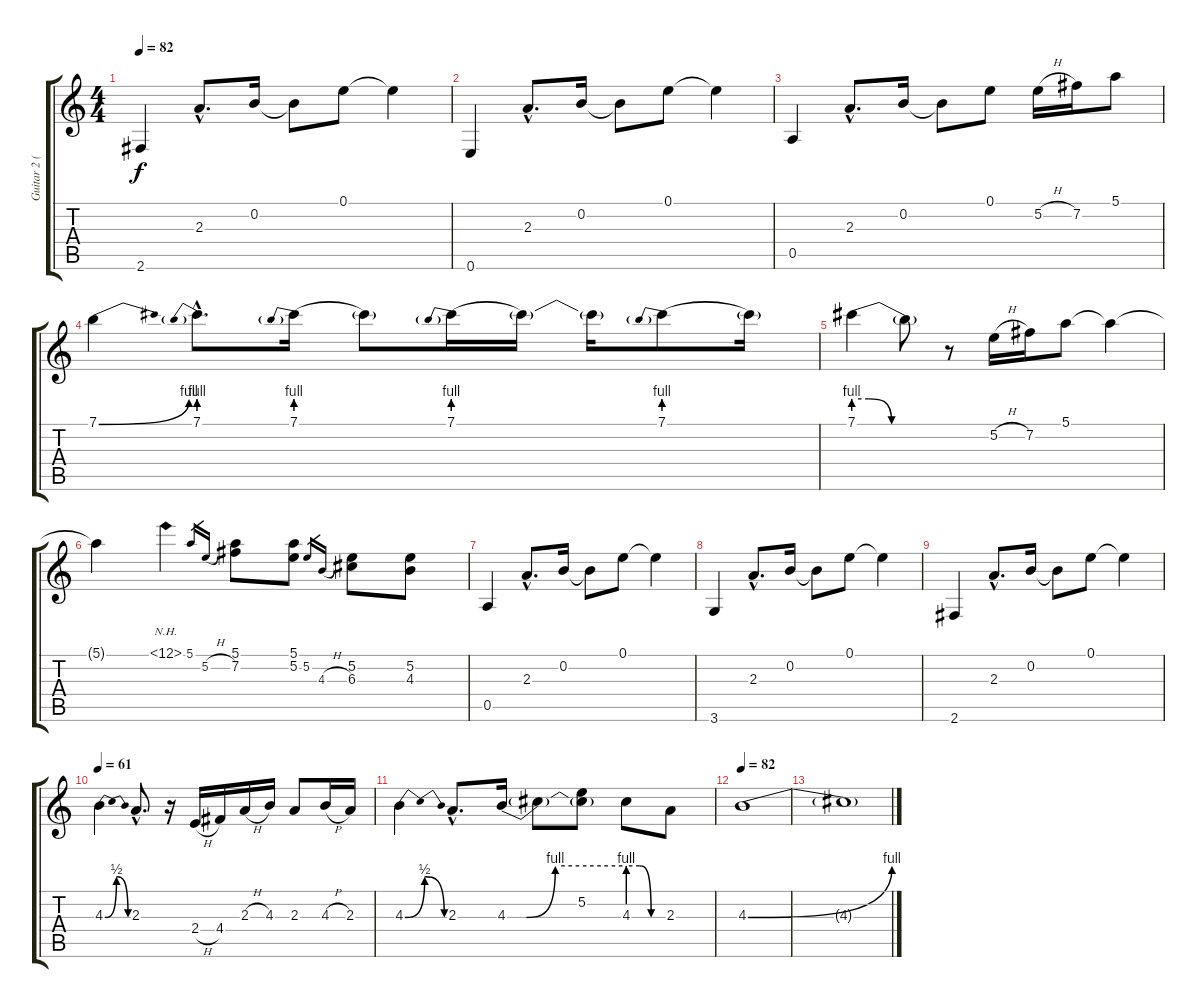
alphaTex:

\track ("Guitar 2 (Gem)" "Guitar 2 (") {instrument overdrivenguitar}
\staff {score tabs}
\tuning (E4 B3 G3 D3 A2 E2) {hide}
\ts (4 4)
\tempo 82
\clef g2
\ks c
2.6.4{dy f} 2.3{hac}.8{d} 0.2.16 0.2{t}.8 0.1.8 0.1{t}.4 |
0.6.4 2.3{hac}.8{d} 0.2.16 0.2{t}.8 0.1.8 0.1{t}.4 |
0.5.4 2.3{hac}.8{d} 0.2.16 0.2{t}.8 0.1.8 5.2{h}.16{volume 16} 7.2.16 5.1.8 |
7.1{be (bend 0 0 60 4)}.4 7.1{be (prebend 0 4 60 4) hac}.8{d} 7.1{be (prebend 0 4 60 4)}.16 7.1{t}.8 7.1{be (prebend 0 4 60 4)}.16 7.1{t}.16 7.1{t}.16 7.1{be (prebend 0 4 60 4)}.8 7.1{t}.16 |
7.1{be (custom 0 4 10 4 25 0 60 0)}.4 7.1{t}.8 r.8 5.2{h}.16 7.2.16 5.1.8 5.1{t}.4 |
5.1{t}.4 12.1{nh}.4 5.1.16{gr} 5.2{h}.16{gr} (5.1 7.2).8 (5.1 5.2).8 5.2.16{gr} 4.3{h}.16{gr} (5.2 6.3).8 (5.2 4.3).8 |
0.5.4{volume 14} 2.3{hac}.8{d} 0.2.16 0.2{t}.8 0.1.8 0.1{t}.4 |
3.6.4 2.3{hac}.8{d} 0.2.16 0.2{t}.8 0.1.8 0.1{t}.4 |
2.6.4 2.3{hac}.8{d} 0.2.16 0.2{t}.8 0.1.8 0.1{t}.4 |
\tempo 61
4.3{be (bendrelease 0 0 15 2 45 2 60 0)}.4{volume 16} 2.3{hac}.8{d} r.16 2.4{h}.16 4.4.16 2.3{h}.16 4.3.16 2.3.8 4.3{h}.16 2.3.16 |
4.3{be (bendrelease 0 0 15 2 45 2 60 0)}.4 2.3{hac}.8{d} 4.3{be (custom 0 0 10 0 25 4 60 4)}.16 4.3{t}.8 (5.2 4.3{t}).8 4.3{be (custom 0 4 20 4 40 0 60 0)}.8 2.3.8 |
\tempo 82
4.3{be (bend 0 0 60 4)}.1 |
4.3{t}.1
